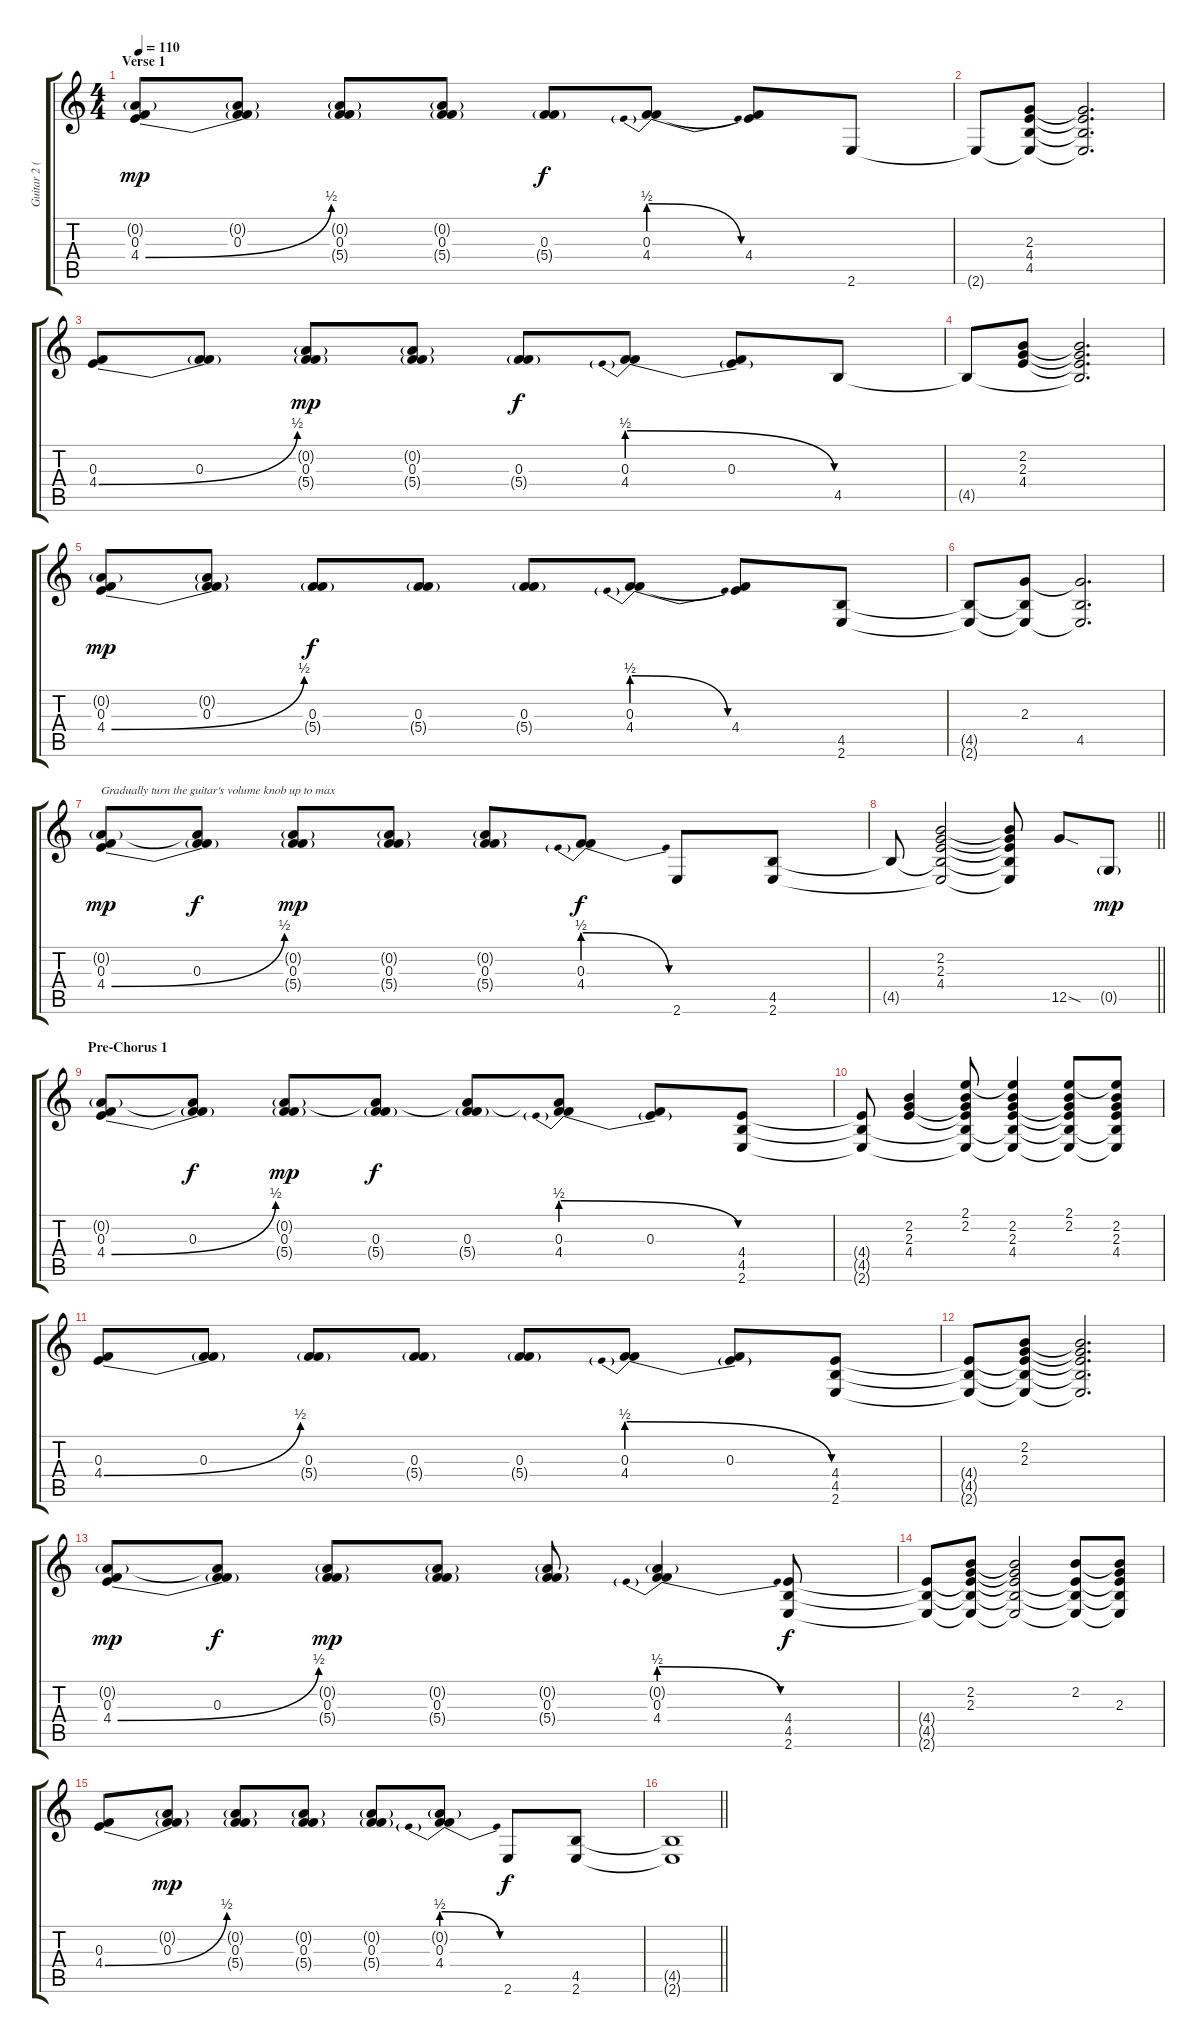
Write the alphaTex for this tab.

\track ("Guitar 2 (Distortion)" "Guitar 2 (") {instrument distortionguitar}
\staff {score tabs}
\tuning (D4 A3 F3 C3 G2 D2) {hide}
\ts (4 4)
\section ("" "Verse 1")
\tempo 110
\clef g2
\ks c
(0.2{g} 0.3 4.4{be (bend 0 0 60 2)}).8{dy mp} (0.2{g} 0.3 4.4{t}).8 (0.2{g} 0.3 5.4{g}).8 (0.2{g} 0.3 5.4{g}).8 (0.3 5.4{g}).8{dy f} (0.3 4.4{be (prebendrelease 0 2 60 0)}).8 (0.3{t} 4.4).8 2.6.8 |
2.6{t}.8 (2.3 4.4 4.5 2.6{t}).8 (2.3{t} 4.4{t} 4.5{t} 2.6{t}).2{d} |
(0.3 4.4{be (bend 0 0 60 2)}).8 (0.3 4.4{t}).8 (0.2{g} 0.3 5.4{g}).8{dy mp} (0.2{g} 0.3 5.4{g}).8 (0.3 5.4{g}).8{dy f} (0.3 4.4{be (prebendrelease 0 2 60 0)}).8 (0.3 4.4{t}).8 4.5.8 |
4.5{t}.8 (2.2 2.3 4.4).8 (2.2{t} 2.3{t} 4.4{t} 4.5{t}).2{d} |
(0.2{g} 0.3 4.4{be (bend 0 0 60 2)}).8{dy mp} (0.2{g} 0.3 4.4{t}).8 (0.3 5.4{g}).8{dy f} (0.3 5.4{g}).8 (0.3 5.4{g}).8 (0.3 4.4{be (prebendrelease 0 2 60 0)}).8 (0.3{t} 4.4).8 (4.5 2.6).8 |
(4.5{t} 2.6{t}).8 (2.3 4.5{t} 2.6{t}).8 (2.3{t} 4.5 2.6{t}).2{d} |
(0.2{g} 0.3 4.4{be (bend 0 0 60 2)}).8{txt "Gradually turn the guitar's volume knob up to max" dy mp volume 12} (0.2{t} 0.3 4.4{t}).8{dy f} (0.2{g} 0.3 5.4{g}).8{dy mp} (0.2{g} 0.3 5.4{g}).8 (0.2{g} 0.3 5.4{g}).8 (0.3 4.4{be (prebendrelease 0 2 60 0)}).8{dy f} 2.6.8 (4.5 2.6).8 |
\barLineRight lightlight
4.5{t}.8 (2.2 2.3 4.4 4.5{t} 2.6{t}).2 (2.2{t} 2.3{t} 4.4{t} 4.5{t} 2.6{t}).8 12.5{sod}.8 0.5{g}.8{dy mp} |
\section ("" "Pre-Chorus 1")
(0.2{g} 0.3 4.4{be (bend 0 0 60 2)}).8 (0.2{t} 0.3 4.4{t}).8{dy f} (0.2{g} 0.3 5.4{g}).8{dy mp} (0.2{t} 0.3 5.4{g}).8{dy f} (0.2{t} 0.3 5.4{g}).8 (0.2{t} 0.3 4.4{be (prebendrelease 0 2 60 0)}).8 (0.3 4.4{t}).8 (4.4 4.5 2.6).8 |
(4.4{t} 4.5{t} 2.6{t}).8 (2.2 2.3 4.4).4 (2.1 2.2 2.3{t} 4.4{t} 4.5{t} 2.6{t}).8 (2.1{t} 2.2 2.3 4.4 4.5{t} 2.6{t}).4 (2.1 2.2 2.3{t} 4.4{t} 4.5{t} 2.6{t}).8 (2.1{t} 2.2 2.3 4.4 4.5{t} 2.6{t}).8 |
(0.3 4.4{be (bend 0 0 60 2)}).8 (0.3 4.4{t}).8 (0.3 5.4{g}).8 (0.3 5.4{g}).8 (0.3 5.4{g}).8 (0.3 4.4{be (prebendrelease 0 2 60 0)}).8 (0.3 4.4{t}).8 (4.4 4.5 2.6).8 |
(4.4{t} 4.5{t} 2.6{t}).8 (2.2 2.3 4.4{t} 4.5{t} 2.6{t}).8 (2.2{t} 2.3{t} 4.4{t} 4.5{t} 2.6{t}).2{d} |
(0.2{g} 0.3 4.4{be (bend 0 0 60 2)}).8{dy mp} (0.2{t} 0.3 4.4{t}).8{dy f} (0.2{g} 0.3 5.4{g}).8{dy mp} (0.2{g} 0.3 5.4{g}).8 (0.2{g} 0.3 5.4{g}).8 (0.2{g} 0.3 4.4{be (prebendrelease 0 2 60 0)}).4 (4.4 4.5 2.6).8{dy f} |
(4.4{t} 4.5{t} 2.6{t}).8 (2.2 2.3 4.4{t} 4.5{t} 2.6{t}).8 (2.2{t} 2.3{t} 4.4{t} 4.5{t} 2.6{t}).2 (2.2 4.4{t} 4.5{t} 2.6{t}).8 (2.2{t} 2.3 4.4{t} 4.5{t} 2.6{t}).8 |
(0.3 4.4{be (bend 0 0 60 2)}).8 (0.2{g} 0.3 4.4{t}).8{dy mp} (0.2{g} 0.3 5.4{g}).8 (0.2{g} 0.3 5.4{g}).8 (0.2{g} 0.3 5.4{g}).8 (0.2{g} 0.3 4.4{be (prebendrelease 0 2 60 0)}).8 2.6.8{dy f} (4.5 2.6).8 |
\barLineRight lightlight
(4.5{t} 2.6{t}).1
